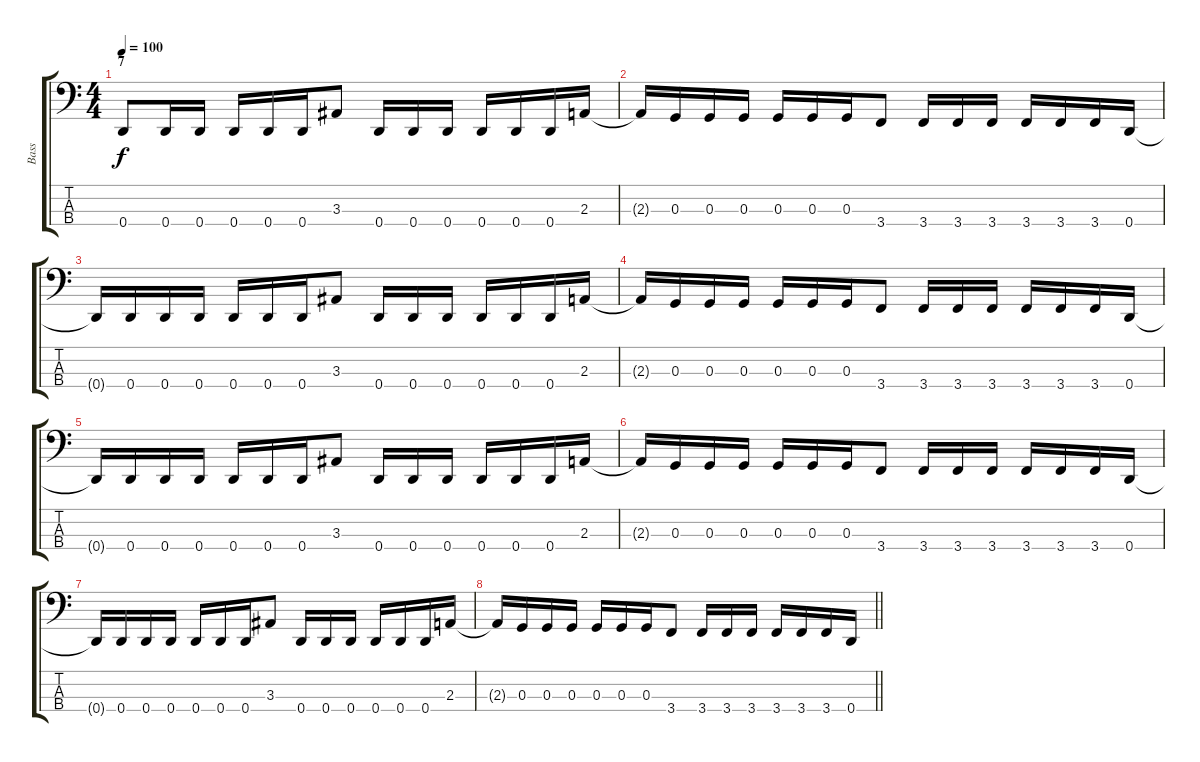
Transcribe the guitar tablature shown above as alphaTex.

\track ("Bass" "Bass") {instrument electricbassfinger}
\staff {score tabs}
\tuning (F2 C2 G1 D1) {hide}
\ts (4 4)
\section ("" "7")
\tempo 100
\clef f4
\ks c
0.4.8{dy f} 0.4.16 0.4.16 0.4.16 0.4.16 0.4.16 3.3.8 0.4.16 0.4.16 0.4.16 0.4.16 0.4.16 0.4.16 2.3.16 |
2.3{t}.16 0.3.16 0.3.16 0.3.16 0.3.16 0.3.16 0.3.16 3.4.8 3.4.16 3.4.16 3.4.16 3.4.16 3.4.16 3.4.16 0.4.16 |
0.4{t}.16 0.4.16 0.4.16 0.4.16 0.4.16 0.4.16 0.4.16 3.3.8 0.4.16 0.4.16 0.4.16 0.4.16 0.4.16 0.4.16 2.3.16 |
2.3{t}.16 0.3.16 0.3.16 0.3.16 0.3.16 0.3.16 0.3.16 3.4.8 3.4.16 3.4.16 3.4.16 3.4.16 3.4.16 3.4.16 0.4.16 |
0.4{t}.16 0.4.16 0.4.16 0.4.16 0.4.16 0.4.16 0.4.16 3.3.8 0.4.16 0.4.16 0.4.16 0.4.16 0.4.16 0.4.16 2.3.16 |
2.3{t}.16 0.3.16 0.3.16 0.3.16 0.3.16 0.3.16 0.3.16 3.4.8 3.4.16 3.4.16 3.4.16 3.4.16 3.4.16 3.4.16 0.4.16 |
0.4{t}.16 0.4.16 0.4.16 0.4.16 0.4.16 0.4.16 0.4.16 3.3.8 0.4.16 0.4.16 0.4.16 0.4.16 0.4.16 0.4.16 2.3.16 |
\barLineRight lightlight
2.3{t}.16 0.3.16 0.3.16 0.3.16 0.3.16 0.3.16 0.3.16 3.4.8 3.4.16 3.4.16 3.4.16 3.4.16 3.4.16 3.4.16 0.4.16
